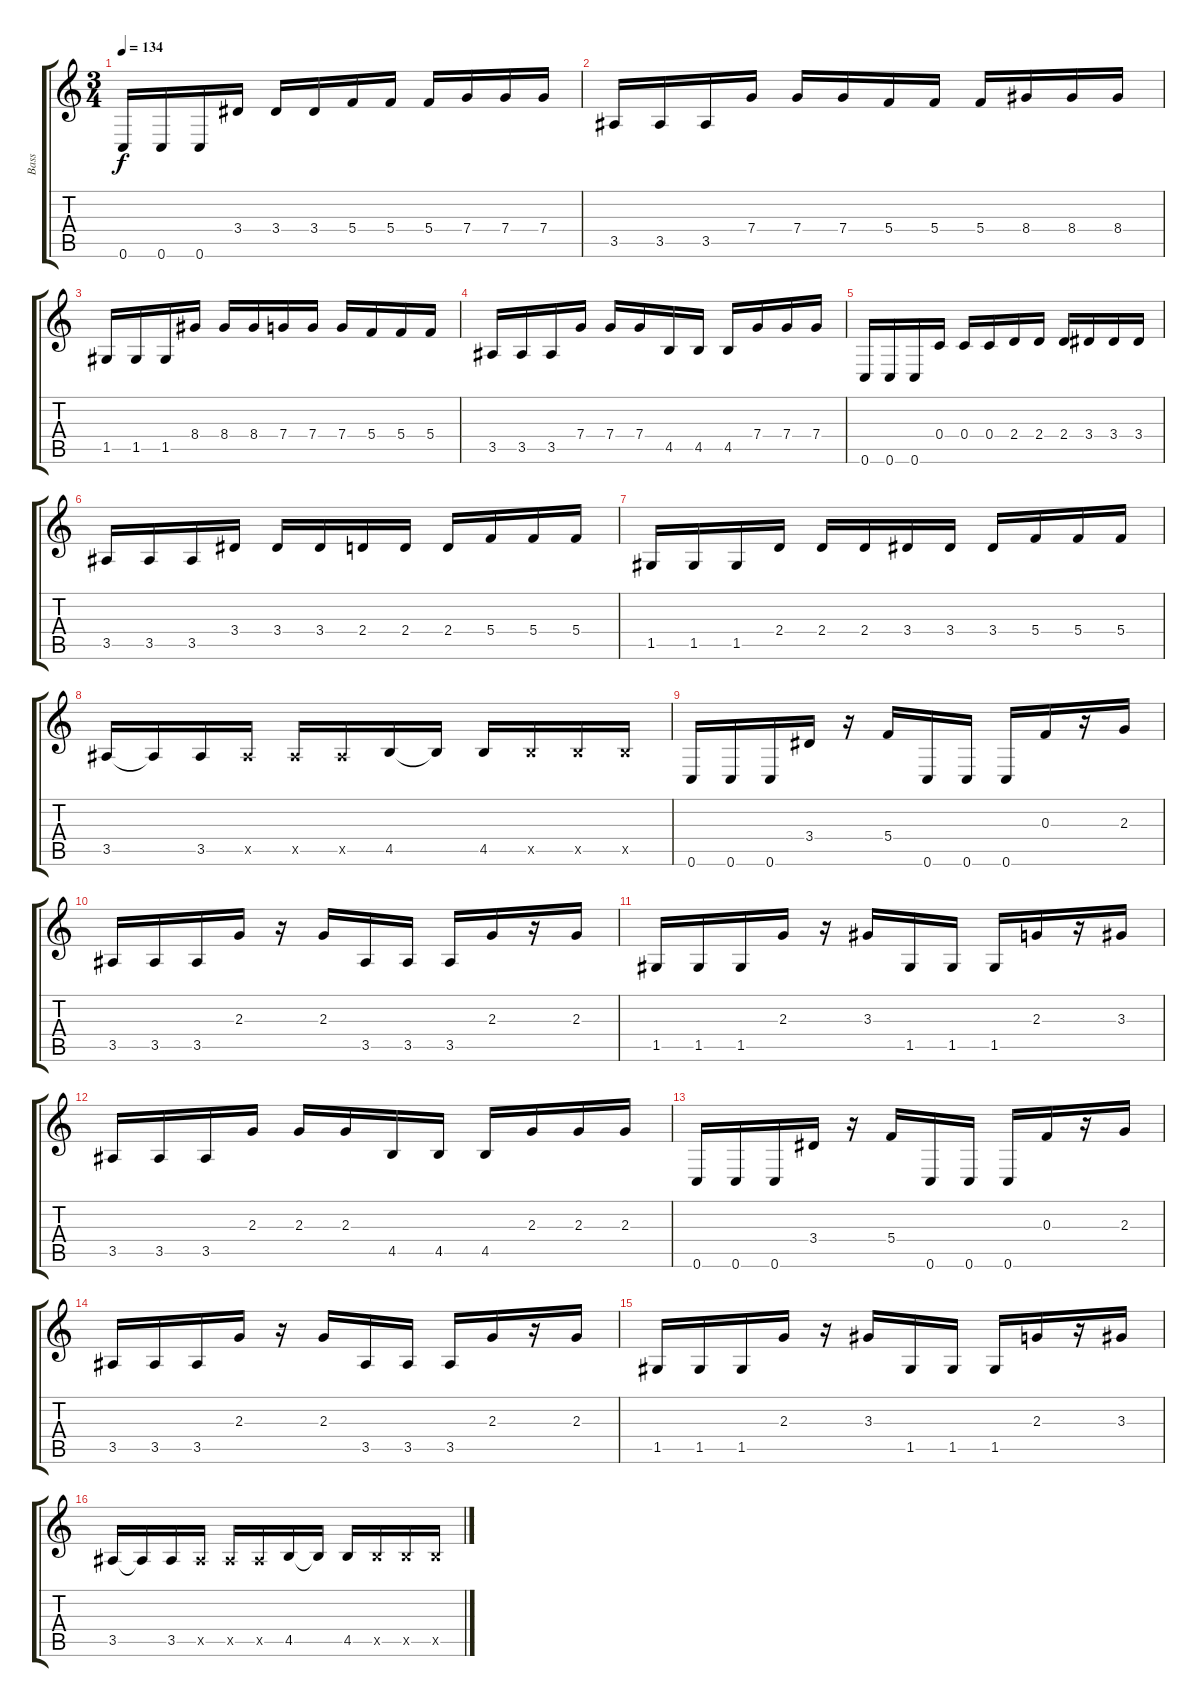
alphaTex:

\track ("Bass" "Bass") {instrument electricbassfinger}
\staff {score tabs}
\tuning (D4 A3 F3 C3 G2 C2) {hide}
\ts (3 4)
\tempo 134
\clef g2
\ks c
0.6.16{dy f} 0.6.16 0.6.16 3.4.16 3.4.16 3.4.16 5.4.16 5.4.16 5.4.16 7.4.16 7.4.16 7.4.16 |
3.5.16 3.5.16 3.5.16 7.4.16 7.4.16 7.4.16 5.4.16 5.4.16 5.4.16 8.4.16 8.4.16 8.4.16 |
1.5.16 1.5.16 1.5.16 8.4.16 8.4.16 8.4.16 7.4.16 7.4.16 7.4.16 5.4.16 5.4.16 5.4.16 |
3.5.16 3.5.16 3.5.16 7.4.16 7.4.16 7.4.16 4.5.16 4.5.16 4.5.16 7.4.16 7.4.16 7.4.16 |
0.6.16 0.6.16 0.6.16 0.4.16 0.4.16 0.4.16 2.4.16 2.4.16 2.4.16 3.4.16 3.4.16 3.4.16 |
3.5.16 3.5.16 3.5.16 3.4.16 3.4.16 3.4.16 2.4.16 2.4.16 2.4.16 5.4.16 5.4.16 5.4.16 |
1.5.16 1.5.16 1.5.16 2.4.16 2.4.16 2.4.16 3.4.16 3.4.16 3.4.16 5.4.16 5.4.16 5.4.16 |
3.5.16 3.5{t}.16 3.5.16 3.5{x}.16 3.5{x}.16 3.5{x}.16 4.5.16 4.5{t}.16 4.5.16 4.5{x}.16 4.5{x}.16 4.5{x}.16 |
0.6.16 0.6.16 0.6.16 3.4.16 r.16 5.4.16 0.6.16 0.6.16 0.6.16 0.3.16 r.16 2.3.16 |
3.5.16 3.5.16 3.5.16 2.3.16 r.16 2.3.16 3.5.16 3.5.16 3.5.16 2.3.16 r.16 2.3.16 |
1.5.16 1.5.16 1.5.16 2.3.16 r.16 3.3.16 1.5.16 1.5.16 1.5.16 2.3.16 r.16 3.3.16 |
3.5.16 3.5.16 3.5.16 2.3.16 2.3.16 2.3.16 4.5.16 4.5.16 4.5.16 2.3.16 2.3.16 2.3.16 |
0.6.16 0.6.16 0.6.16 3.4.16 r.16 5.4.16 0.6.16 0.6.16 0.6.16 0.3.16 r.16 2.3.16 |
3.5.16 3.5.16 3.5.16 2.3.16 r.16 2.3.16 3.5.16 3.5.16 3.5.16 2.3.16 r.16 2.3.16 |
1.5.16 1.5.16 1.5.16 2.3.16 r.16 3.3.16 1.5.16 1.5.16 1.5.16 2.3.16 r.16 3.3.16 |
3.5.16 3.5{t}.16 3.5.16 3.5{x}.16 3.5{x}.16 3.5{x}.16 4.5.16 4.5{t}.16 4.5.16 4.5{x}.16 4.5{x}.16 4.5{x}.16
